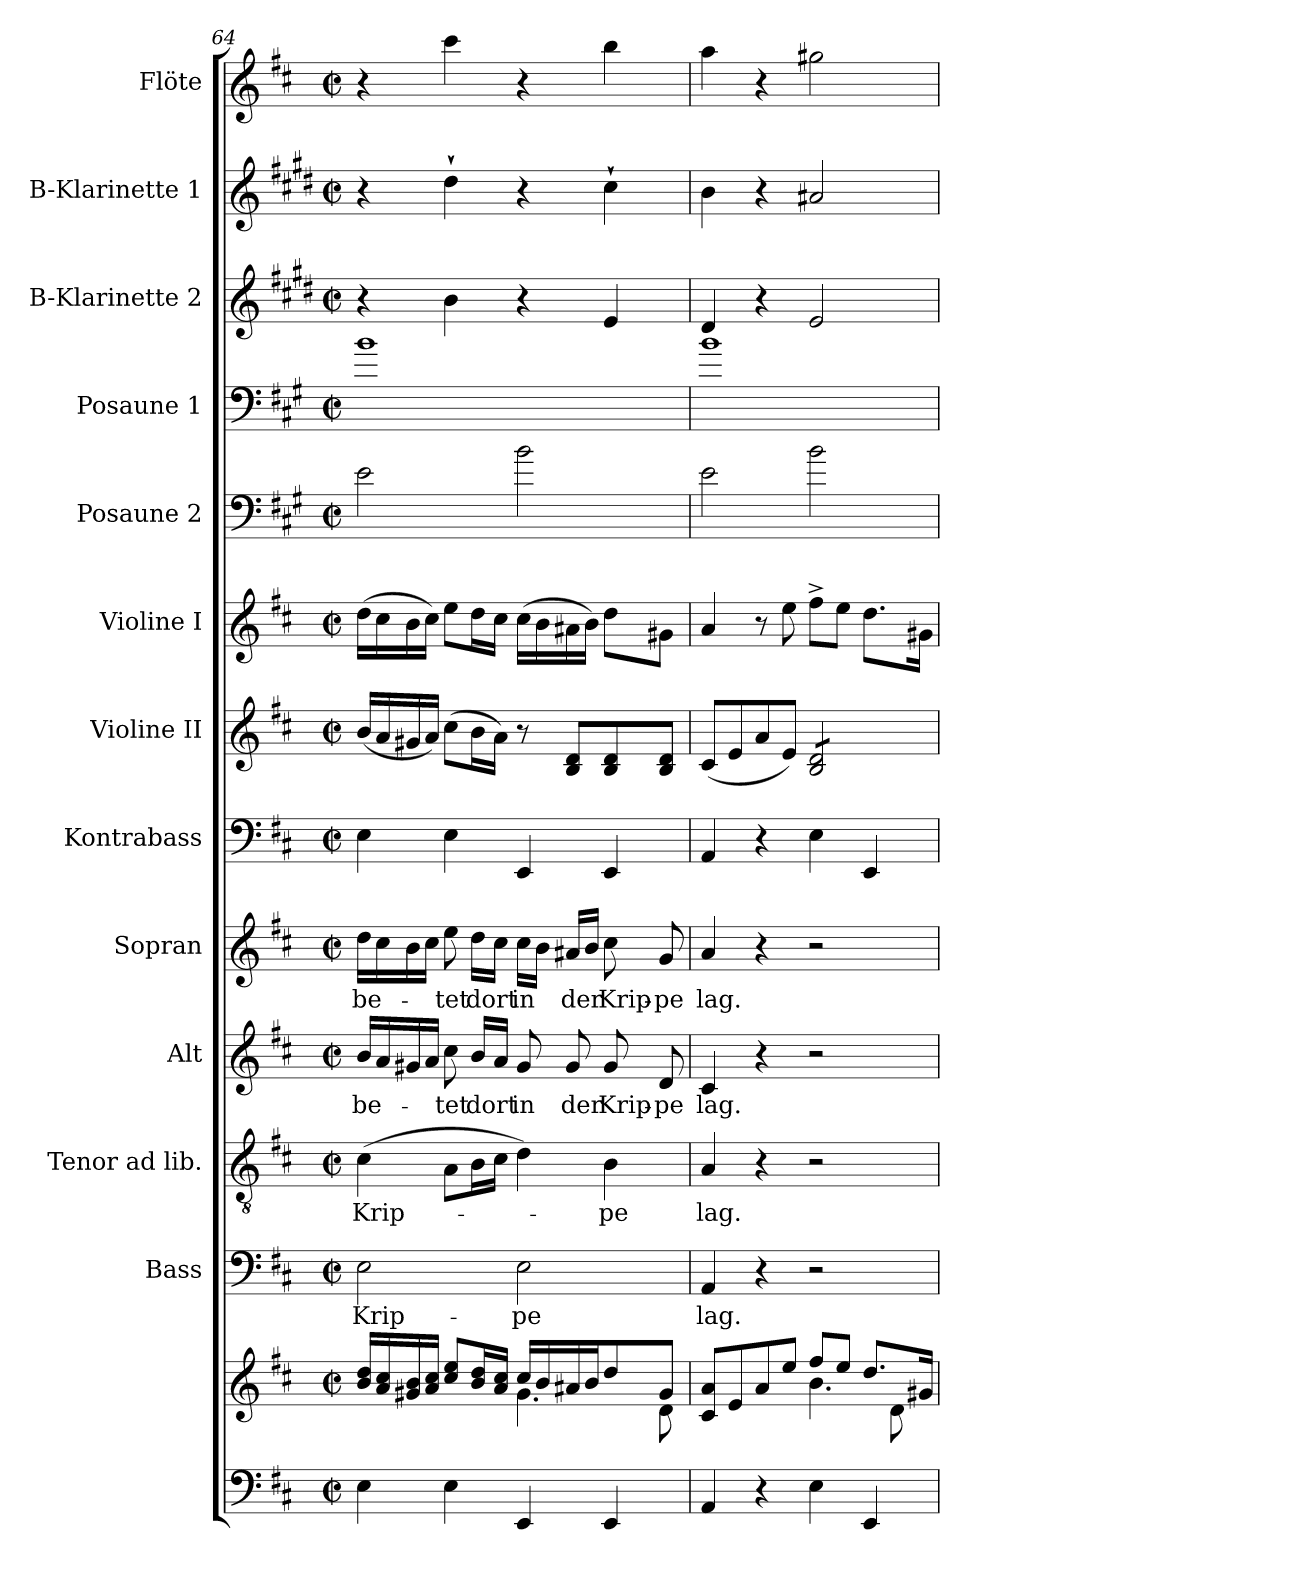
**kern	**kern	**kern	**text	**kern	**text	**kern	**text	**kern	**text	**kern	**kern	**kern	**kern	**kern	**kern	**kern	**kern
*part13	*part13	*part12	*part12	*part11	*part11	*part10	*part10	*part9	*part9	*part8	*part7	*part6	*part5	*part4	*part3	*part2	*part1
*staff14	*staff13	*staff12	*staff12	*staff11	*staff11	*staff10	*staff10	*staff9	*staff9	*staff8	*staff7	*staff6	*staff5	*staff4	*staff3	*staff2	*staff1
*	*	*I"Bass	*	*I"Tenor ad lib.	*	*I"Alt	*	*I"Sopran	*	*I"Kontrabass	*I"Violine II	*I"Violine I	*I"Posaune 2	*I"Posaune 1	*I"B-Klarinette 2	*I"B-Klarinette 1	*I"Flöte
*	*	*I'B.	*	*I'T.	*	*I'A.	*	*I'S.	*	*I'Kb.	*I'Vl. II	*I'Vl. I	*I'Pos 2	*I'Pos. 1	*I'B Kl. 2	*I'B Kl. 1	*I'Fl.
*clefF4	*clefG2	*clefF4	*	*clefGv2	*	*clefG2	*	*clefG2	*	*clefF4	*clefG2	*clefG2	*clefF4	*clefF4	*clefG2	*clefG2	*clefG2
*	*	*	*	*	*	*	*	*	*	*ITrd7c12	*	*	*ITrd4c7	*ITrd4c7	*ITrd1c2	*ITrd1c2	*
*k[f#c#]	*k[f#c#]	*k[f#c#]	*	*k[f#c#]	*	*k[f#c#]	*	*k[f#c#]	*	*k[f#c#]	*k[f#c#]	*k[f#c#]	*k[f#c#]	*k[f#c#]	*k[f#c#]	*k[f#c#]	*k[f#c#]
*D:	*D:	*D:	*	*D:	*	*D:	*	*D:	*	*D:	*D:	*D:	*D:	*D:	*D:	*D:	*D:
*M2/2	*M2/2	*M2/2	*	*M2/2	*	*M2/2	*	*M2/2	*	*M2/2	*M2/2	*M2/2	*M2/2	*M2/2	*M2/2	*M2/2	*M2/2
*met(c|)	*met(c|)	*met(c|)	*	*met(c|)	*	*met(c|)	*	*met(c|)	*	*met(c|)	*met(c|)	*met(c|)	*met(c|)	*met(c|)	*met(c|)	*met(c|)	*met(c|)
=64	=64	=64	=64	=64	=64	=64	=64	=64	=64	=64	=64	=64	=64	=64	=64	=64	=64
*	*^	*	*	*	*	*	*	*	*	*	*	*	*	*	*	*	*
!	!	!	!	!LO:LY:b	!	!LO:LY:b	!	!LO:LY:b	!	!LO:LY:b	!	!	!	!	!	!	!	!
4E\	16b/ 16dd/LL	2ryy	2E\	Krip-	(>4c#\	Krip-	16b/LL	-be-	16dd\LL	-be-	4EE\	(<16b/LL	(>16dd\LL	2A\	1e	4r	4r	4r
.	16a/ 16cc#/	.	.	.	.	.	16a/	.	16cc#\	.	.	16a/	16cc#\	.	.	.	.	.
.	16g#X/ 16b/	.	.	.	.	.	16g#X/	.	16b\	.	.	16g#X/	16b\	.	.	.	.	.
.	16a/ 16cc#/JJ	.	.	.	.	.	16a/JJ	.	16cc#\JJ	.	.	16a/JJ)	16cc#\JJ)	.	.	.	.	.
!	!	!	!	!	!	!	!	!LO:LY:b	!	!LO:LY:b	!	!	!	!	!	!	!	!
4E\	8cc#/ 8ee/L	.	.	.	8A\L	.	8cc#\	-tet	8ee\	-tet	4EE\	(>8cc#\L	8ee\L	.	.	4a\	4cc#`>\	4ccc#\
!	!	!	!	!	!	!	!	!LO:LY:b	!	!LO:LY:b	!	!	!	!	!	!	!	!
.	16b/ 16dd/L	.	.	.	16B\L	.	16b/LL	dort	16dd\LL	dort	.	16b\L	16dd\L	.	.	.	.	.
.	16a/ 16cc#/JJ	.	.	.	16c#\JJ	.	16a/JJ	.	16cc#\JJ	.	.	16a\JJ)	16cc#\JJ	.	.	.	.	.
!	!	!	!	!LO:LY:b	!	!	!	!LO:LY:b	!	!LO:LY:b	!	!	!	!	!	!	!	!
4EE/	16cc#/LL	4.g#\	2E\	-pe	4d\)	.	8g#/	in	16cc#\LL	in	4EEE/	8r	(>16cc#\LL	2e\	.	4r	4r	4r
.	16b/	.	.	.	.	.	.	.	16b\JJ	.	.	.	16b\	.	.	.	.	.
!	!	!	!	!	!	!	!	!LO:LY:b	!	!LO:LY:b	!	!	!	!	!	!	!	!
.	16a#X/	.	.	.	.	.	8g#/	der	16a#X/LL	der	.	8B/ 8d/L	16a#X\	.	.	.	.	.
.	16b/J	.	.	.	.	.	.	.	16b/JJ	.	.	.	16b\JJ)	.	.	.	.	.
!	!	!	!	!	!	!LO:LY:b	!	!LO:LY:b	!	!LO:LY:b	!	!	!	!	!	!	!	!
4EE/	8dd/	.	.	.	4B\	-pe	8g#/	Krip-	8cc#\	Krip-	4EEE/	8B/ 8d/	8dd\L	.	.	4d/	4b`>\	4bb\
!	!	!	!	!	!	!	!	!LO:LY:b	!	!LO:LY:b	!	!	!	!	!	!	!	!
.	8g#/J	8d\	.	.	.	.	8d/	-pe	8g/	-pe	.	8B/ 8d/J	8g#X\J	.	.	.	.	.
=65	=65	=65	=65	=65	=65	=65	=65	=65	=65	=65	=65	=65	=65	=65	=65	=65	=65	=65
!	!	!	!	!LO:LY:b	!	!LO:LY:b	!	!LO:LY:b	!	!LO:LY:b	!	!	!	!	!	!	!	!
4AA/	8c#/ 8a/L	2ryy	4AA/	lag.	4A/	lag.	4c#/	lag.	4a/	lag.	4AAA/	(<8c#/L	4a/	2A\	1e	4c#/	4a\	4aa\
.	8e/	.	.	.	.	.	.	.	.	.	.	8e/	.	.	.	.	.	.
4r	8a/	.	4r	.	4r	.	4r	.	4r	.	4r	8a/	8r	.	.	4r	4r	4r
.	8ee/J	.	.	.	.	.	.	.	.	.	.	8e/J)	8ee\	.	.	.	.	.
*	*	*	*	*	*	*	*	*	*	*	*	*tremolo	*	*	*	*	*	*
4E\	8ff#/L	4.b\	2r	.	2r	.	2r	.	2r	.	4EE\	8B/ 8d/L	8ff#^>\L	2e\	.	2d/	2g#X/	2gg#X\
.	8ee/J	.	.	.	.	.	.	.	.	.	.	8B/ 8d/	8ee\J	.	.	.	.	.
4EE/	8.dd/L	.	.	.	.	.	.	.	.	.	4EEE/	8B/ 8d/	8.dd\L	.	.	.	.	.
.	.	8d\	.	.	.	.	.	.	.	.	.	8B/ 8d/J	.	.	.	.	.	.
*	*	*	*	*	*	*	*	*	*	*	*	*Xtremolo	*	*	*	*	*	*
.	16g#X/Jk	.	.	.	.	.	.	.	.	.	.	.	16g#X\Jk	.	.	.	.	.
*	*v	*v	*	*	*	*	*	*	*	*	*	*	*	*	*	*	*	*
=	=	=	=	=	=	=	=	=	=	=	=	=	=	=	=	=	=
*-	*-	*-	*-	*-	*-	*-	*-	*-	*-	*-	*-	*-	*-	*-	*-	*-	*-
